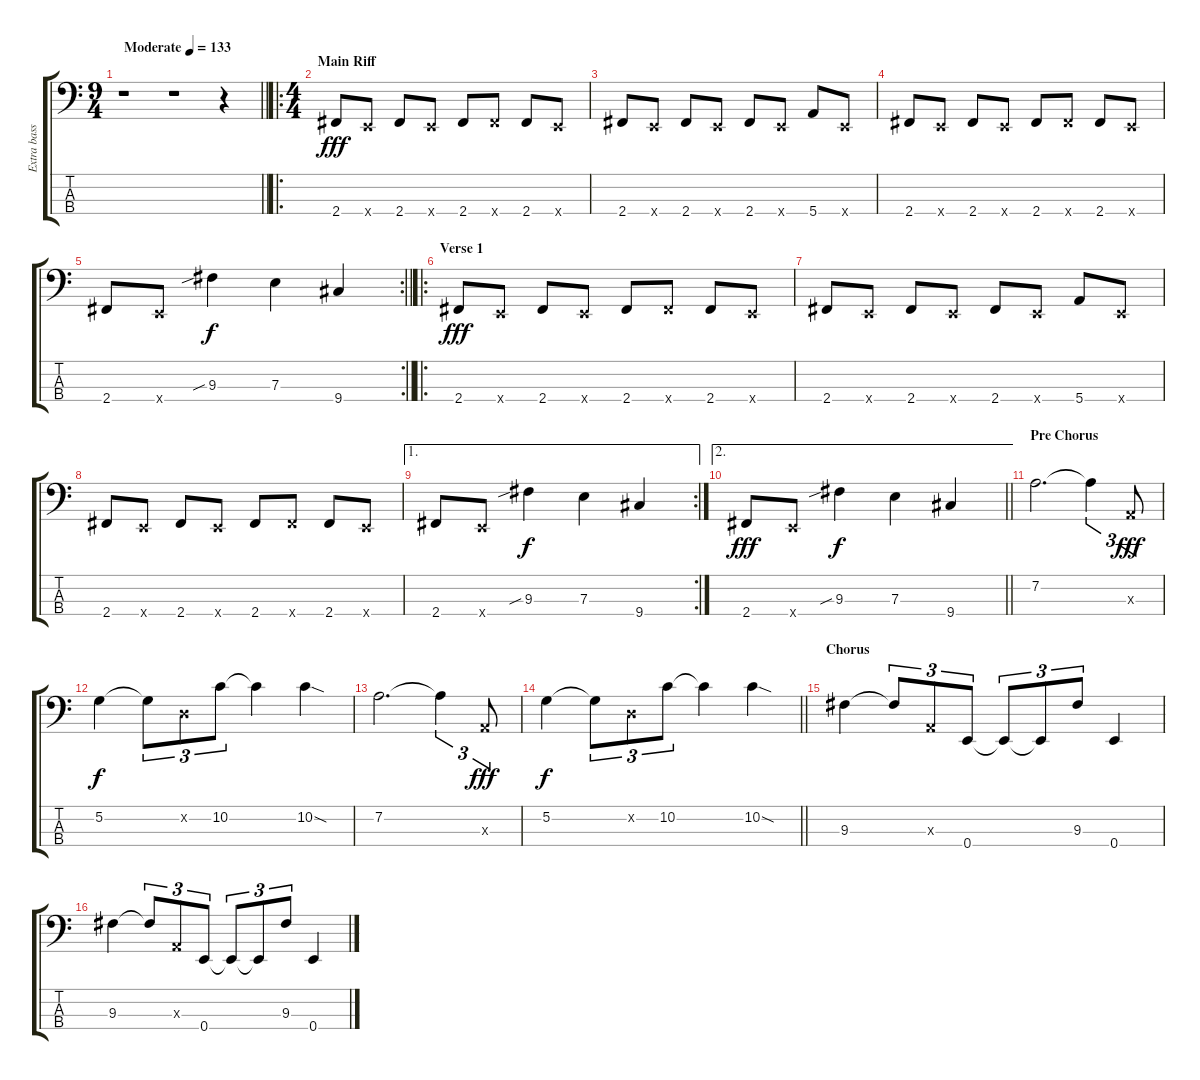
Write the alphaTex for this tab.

\track ("Extra bass" "Extra bass") {instrument electricbassfinger}
\staff {score tabs}
\tuning (G2 D2 A1 E1) {hide}
\ts (9 4)
\tempo (133 "Moderate")
\clef f4
\barLineRight lightlight
\ks c
r.1{dy fff instrument electricbassfinger} r.1 r.4 |
\ro
\ts (4 4)
\section ("" "Main Riff")
2.4.8 0.4{x}.8 2.4.8 0.4{x}.8 2.4.8 2.4{x}.8 2.4.8 0.4{x}.8 |
2.4.8 0.4{x}.8 2.4.8 0.4{x}.8 2.4.8 0.4{x}.8 5.4.8 0.4{x}.8 |
2.4.8 0.4{x}.8 2.4.8 0.4{x}.8 2.4.8 2.4{x}.8 2.4.8 0.4{x}.8 |
\rc 2
\barLineRight lightlight
2.4.8 0.4{x}.8 9.3{sib}.4{dy f} 7.3.4 9.4.4 |
\ro
\section ("" "Verse 1")
2.4.8{dy fff} 0.4{x}.8 2.4.8 0.4{x}.8 2.4.8 2.4{x}.8 2.4.8 0.4{x}.8 |
2.4.8 0.4{x}.8 2.4.8 0.4{x}.8 2.4.8 0.4{x}.8 5.4.8 0.4{x}.8 |
2.4.8 0.4{x}.8 2.4.8 0.4{x}.8 2.4.8 2.4{x}.8 2.4.8 0.4{x}.8 |
\ae 1
\rc 2
2.4.8 0.4{x}.8 9.3{sib}.4{dy f} 7.3.4 9.4.4 |
\ae 2
\barLineRight lightlight
2.4.8{dy fff} 0.4{x}.8 9.3{sib}.4{dy f} 7.3.4 9.4.4 |
\section ("" "Pre Chorus")
7.2.2{d} 7.2{t}.4{tu (3 2)} 0.3{x}.8{tu (3 2) dy fff} |
5.2.4{dy f} 5.2{t}.8{tu (3 2)} 0.2{x}.8{tu (3 2)} 10.2.8{tu (3 2)} 10.2{t}.4 10.2{sod}.4 |
7.2.2{d} 7.2{t}.4{tu (3 2)} 0.3{x}.8{tu (3 2) dy fff} |
\barLineRight lightlight
5.2.4{dy f} 5.2{t}.8{tu (3 2)} 0.2{x}.8{tu (3 2)} 10.2.8{tu (3 2)} 10.2{t}.4 10.2{sod}.4 |
\section ("" "Chorus")
9.3.4 9.3{t}.8{tu (3 2)} 0.3{x}.8{tu (3 2)} 0.4.8{tu (3 2)} 0.4{t}.8{tu (3 2)} 0.4{t}.8{tu (3 2)} 9.3.8{tu (3 2)} 0.4.4 |
9.3.4 9.3{t}.8{tu (3 2)} 0.3{x}.8{tu (3 2)} 0.4.8{tu (3 2)} 0.4{t}.8{tu (3 2)} 0.4{t}.8{tu (3 2)} 9.3.8{tu (3 2)} 0.4.4
